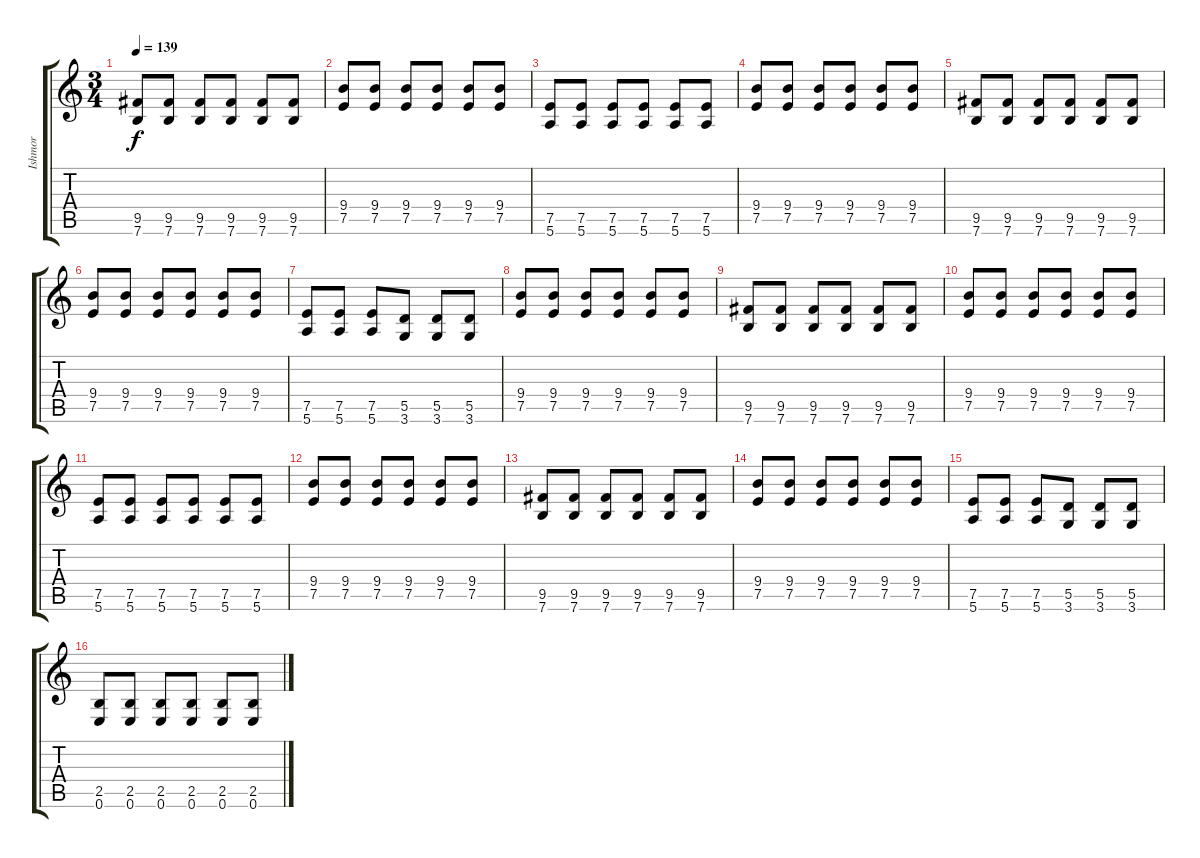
\track ("Ishmor" "Ishmor") {instrument distortionguitar}
\staff {score tabs}
\tuning (E4 B3 G3 D3 A2 E2) {hide}
\ts (3 4)
\tempo 139
\clef g2
\ks c
(9.5 7.6).8{dy f} (9.5 7.6).8 (9.5 7.6).8 (9.5 7.6).8 (9.5 7.6).8 (9.5 7.6).8 |
(9.4 7.5).8 (9.4 7.5).8 (9.4 7.5).8 (9.4 7.5).8 (9.4 7.5).8 (9.4 7.5).8 |
(7.5 5.6).8 (7.5 5.6).8 (7.5 5.6).8 (7.5 5.6).8 (7.5 5.6).8 (7.5 5.6).8 |
(9.4 7.5).8 (9.4 7.5).8 (9.4 7.5).8 (9.4 7.5).8 (9.4 7.5).8 (9.4 7.5).8 |
(9.5 7.6).8 (9.5 7.6).8 (9.5 7.6).8 (9.5 7.6).8 (9.5 7.6).8 (9.5 7.6).8 |
(9.4 7.5).8 (9.4 7.5).8 (9.4 7.5).8 (9.4 7.5).8 (9.4 7.5).8 (9.4 7.5).8 |
(7.5 5.6).8 (7.5 5.6).8 (7.5 5.6).8 (5.5 3.6).8 (5.5 3.6).8 (5.5 3.6).8 |
(9.4 7.5).8 (9.4 7.5).8 (9.4 7.5).8 (9.4 7.5).8 (9.4 7.5).8 (9.4 7.5).8 |
(9.5 7.6).8 (9.5 7.6).8 (9.5 7.6).8 (9.5 7.6).8 (9.5 7.6).8 (9.5 7.6).8 |
(9.4 7.5).8 (9.4 7.5).8 (9.4 7.5).8 (9.4 7.5).8 (9.4 7.5).8 (9.4 7.5).8 |
(7.5 5.6).8 (7.5 5.6).8 (7.5 5.6).8 (7.5 5.6).8 (7.5 5.6).8 (7.5 5.6).8 |
(9.4 7.5).8 (9.4 7.5).8 (9.4 7.5).8 (9.4 7.5).8 (9.4 7.5).8 (9.4 7.5).8 |
(9.5 7.6).8 (9.5 7.6).8 (9.5 7.6).8 (9.5 7.6).8 (9.5 7.6).8 (9.5 7.6).8 |
(9.4 7.5).8 (9.4 7.5).8 (9.4 7.5).8 (9.4 7.5).8 (9.4 7.5).8 (9.4 7.5).8 |
(7.5 5.6).8 (7.5 5.6).8 (7.5 5.6).8 (5.5 3.6).8 (5.5 3.6).8 (5.5 3.6).8 |
(2.5 0.6).8 (2.5 0.6).8 (2.5 0.6).8 (2.5 0.6).8 (2.5 0.6).8 (2.5 0.6).8
